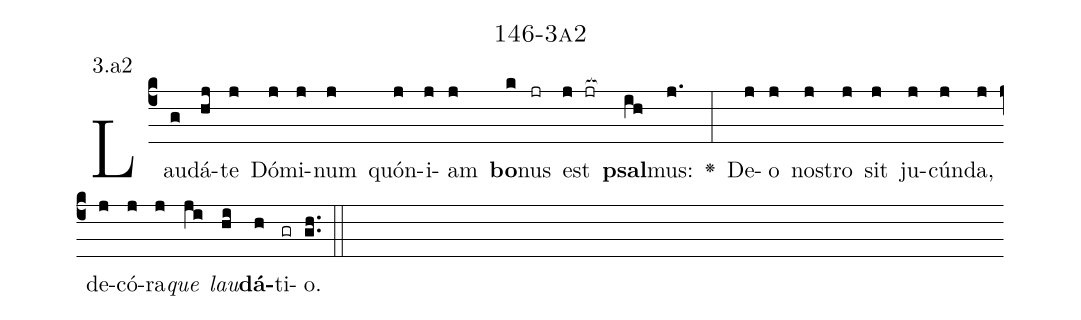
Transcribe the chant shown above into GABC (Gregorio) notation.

name: 146-3a2;
annotation: 3.a2;
%%
(c4)Lau(g)dá(hj)te(j) Dó(j)mi(j)num(j) quón(j)i(j)am(j) <b>bo</b>(k)nus(jr) est(j jr[ocb:1{]) <b>psal</b>(ih[ocb:0}])mus:(j.) <v>\greheightstar</v>(:) De(j)o(j) nos(j)tro(j) sit(j) ju(j)cún(j)da,(j) de(j)có(j)ra(j)<i>que</i>(ji) <i>lau</i>(hi)<b>dá</b>(h)ti(gr)o.(gh..) (::)


%E(j) u(j) o(ji) u(hi) a(h) e.(gh..) (::)
